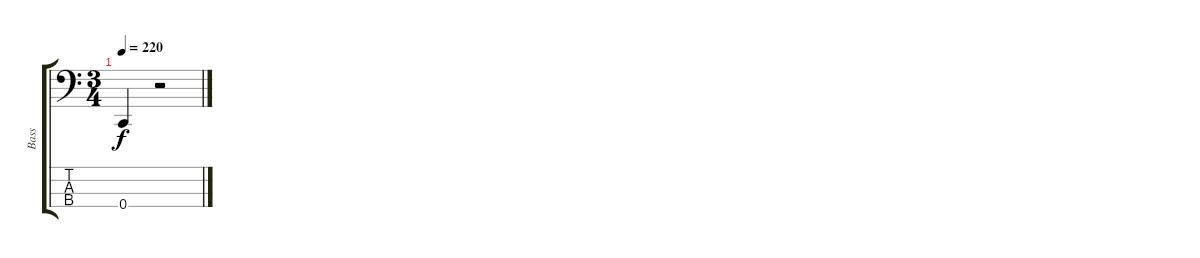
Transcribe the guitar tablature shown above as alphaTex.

\track ("Bass" "Bass") {instrument electricbassfinger}
\staff {score tabs}
\tuning (F2 C2 G1 C1) {hide}
\ts (3 4)
\tempo 220
\clef f4
\ks c
0.4.4{dy f} r.2
